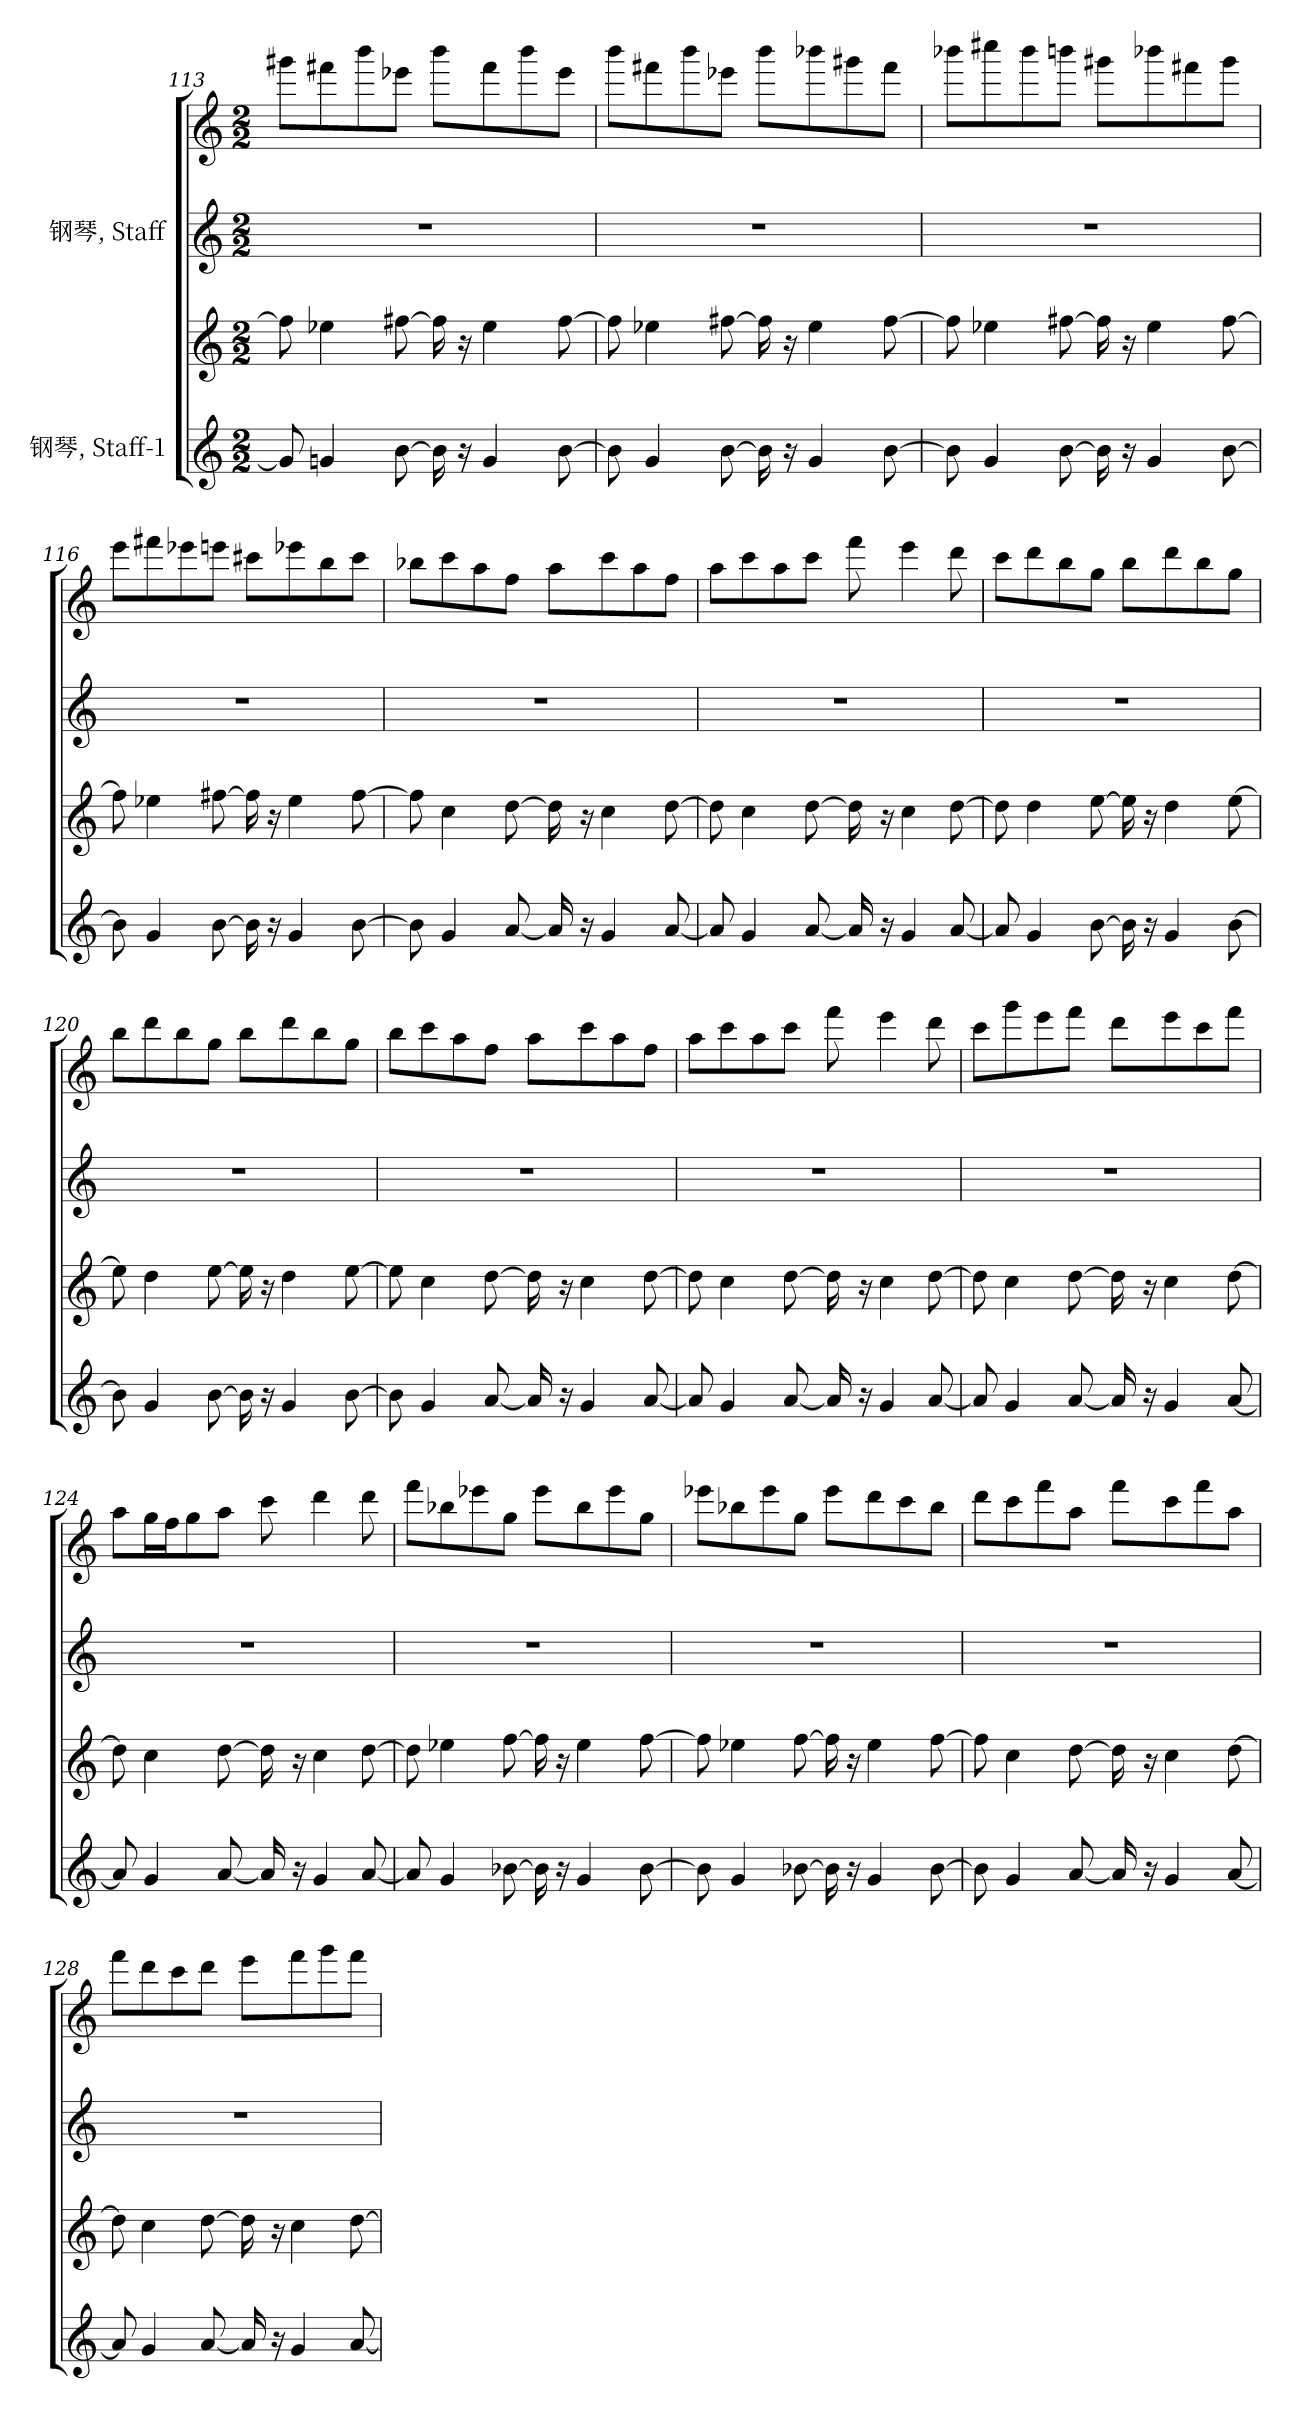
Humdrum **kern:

**kern	**kern	**kern	**kern
*part2	*part2	*part1	*part1
*staff4	*staff3	*staff2	*staff1
*I"钢琴, Staff-1	*	*I"钢琴, Staff	*
!!LO:PB:g=z
*clefG2	*clefG2	*clefG2	*clefG2
*k[]	*k[]	*k[]	*k[]
*M2/2	*M2/2	*M2/2	*M2/2
=113	=113	=113	=113
8g#/]	8ff\]	1r	8ggg#X\L
4gn/	4ee-X\	.	8fff#X\
.	.	.	8bbb\
[8b\	[8ff#X\	.	8eee-X\J
16b\]	16ff#\]	.	8bbb\L
16r	16r	.	.
4g/	4ee-\	.	8fff#\
.	.	.	8bbb\
[8b\	[8ff#\	.	8eee-\J
=114	=114	=114	=114
8b\]	8ff#\]	1r	8bbb\L
4g/	4ee-X\	.	8fff#X\
.	.	.	8bbb\
[8b\	[8ff#X\	.	8eee-X\J
16b\]	16ff#\]	.	8bbb\L
16r	16r	.	.
4g/	4ee-\	.	8bbb-X\
.	.	.	8ggg#X\
[8b\	[8ff#\	.	8fff#\J
=115	=115	=115	=115
8b\]	8ff#\]	1r	8bbb-X\L
4g/	4ee-X\	.	8cccc#X\
.	.	.	8bbb-\
[8b\	[8ff#X\	.	8bbbn\J
16b\]	16ff#\]	.	8ggg#X\L
16r	16r	.	.
4g/	4ee-\	.	8bbb-X\
.	.	.	8fff#X\
[8b\	[8ff#\	.	8ggg#\J
!!LO:LB:g=z
=116	=116	=116	=116
8b\]	8ff#\]	1r	8eee\L
4g/	4ee-X\	.	8fff#X\
.	.	.	8eee-X\
[8b\	[8ff#X\	.	8eeen\J
16b\]	16ff#\]	.	8ccc#X\L
16r	16r	.	.
4g/	4ee-\	.	8eee-X\
.	.	.	8bb\
[8b\	[8ff#\	.	8ccc#\J
=117	=117	=117	=117
8b\]	8ff#\]	1r	8bb-X\L
4g/	4cc\	.	8ccc\
.	.	.	8aa\
[8a/	[8dd\	.	8ff\J
16a/]	16dd\]	.	8aa\L
16r	16r	.	.
4g/	4cc\	.	8ccc\
.	.	.	8aa\
[8a/	[8dd\	.	8ff\J
=118	=118	=118	=118
8a/]	8dd\]	1r	8aa\L
4g/	4cc\	.	8ccc\
.	.	.	8aa\
[8a/	[8dd\	.	8ccc\J
16a/]	16dd\]	.	8fff\
16r	16r	.	.
4g/	4cc\	.	4eee\
[8a/	[8dd\	.	8ddd\
!!LO:LB:g=z
=119	=119	=119	=119
8a/]	8dd\]	1r	8ccc\L
4g/	4dd\	.	8ddd\
.	.	.	8bb\
[8b\	[8ee\	.	8gg\J
16b\]	16ee\]	.	8bb\L
16r	16r	.	.
4g/	4dd\	.	8ddd\
.	.	.	8bb\
[8b\	[8ee\	.	8gg\J
=120	=120	=120	=120
8b\]	8ee\]	1r	8bb\L
4g/	4dd\	.	8ddd\
.	.	.	8bb\
[8b\	[8ee\	.	8gg\J
16b\]	16ee\]	.	8bb\L
16r	16r	.	.
4g/	4dd\	.	8ddd\
.	.	.	8bb\
[8b\	[8ee\	.	8gg\J
=121	=121	=121	=121
8b\]	8ee\]	1r	8bb\L
4g/	4cc\	.	8ccc\
.	.	.	8aa\
[8a/	[8dd\	.	8ff\J
16a/]	16dd\]	.	8aa\L
16r	16r	.	.
4g/	4cc\	.	8ccc\
.	.	.	8aa\
[8a/	[8dd\	.	8ff\J
!!LO:PB:g=z
=122	=122	=122	=122
8a/]	8dd\]	1r	8aa\L
4g/	4cc\	.	8ccc\
.	.	.	8aa\
[8a/	[8dd\	.	8ccc\J
16a/]	16dd\]	.	8fff\
16r	16r	.	.
4g/	4cc\	.	4eee\
[8a/	[8dd\	.	8ddd\
=123	=123	=123	=123
8a/]	8dd\]	1r	8ccc\L
4g/	4cc\	.	8ggg\
.	.	.	8eee\
[8a/	[8dd\	.	8fff\J
16a/]	16dd\]	.	8ddd\L
16r	16r	.	.
4g/	4cc\	.	8eee\
.	.	.	8ccc\
[8a/	[8dd\	.	8fff\J
=124	=124	=124	=124
8a/]	8dd\]	1r	8aa\L
4g/	4cc\	.	16gg\L
.	.	.	16ff\J
.	.	.	8gg\
[8a/	[8dd\	.	8aa\J
16a/]	16dd\]	.	8ccc\
16r	16r	.	.
4g/	4cc\	.	4ddd\
[8a/	[8dd\	.	8ddd\
!!LO:LB:g=z
=125	=125	=125	=125
8a/]	8dd\]	1r	8fff\L
4g/	4ee-X\	.	8bb-X\
.	.	.	8eee-X\
[8b-X\	[8ff\	.	8gg\J
16b-\]	16ff\]	.	8eee-\L
16r	16r	.	.
4g/	4ee-\	.	8bb-\
.	.	.	8eee-\
[8b-\	[8ff\	.	8gg\J
=126	=126	=126	=126
8b-\]	8ff\]	1r	8eee-X\L
4g/	4ee-X\	.	8bb-X\
.	.	.	8eee-\
[8b-X\	[8ff\	.	8gg\J
16b-\]	16ff\]	.	8eee-\L
16r	16r	.	.
4g/	4ee-\	.	8ddd\
.	.	.	8ccc\
[8b-\	[8ff\	.	8bb-\J
=127	=127	=127	=127
8b-\]	8ff\]	1r	8ddd\L
4g/	4cc\	.	8ccc\
.	.	.	8fff\
[8a/	[8dd\	.	8aa\J
16a/]	16dd\]	.	8fff\L
16r	16r	.	.
4g/	4cc\	.	8ccc\
.	.	.	8fff\
[8a/	[8dd\	.	8aa\J
!!LO:LB:g=z
=128	=128	=128	=128
8a/]	8dd\]	1r	8fff\L
4g/	4cc\	.	8ddd\
.	.	.	8ccc\
[8a/	[8dd\	.	8ddd\J
16a/]	16dd\]	.	8eee\L
16r	16r	.	.
4g/	4cc\	.	8fff\
.	.	.	8ggg\
[8a/	[8dd\	.	8fff\J
=	=	=	=
*-	*-	*-	*-
